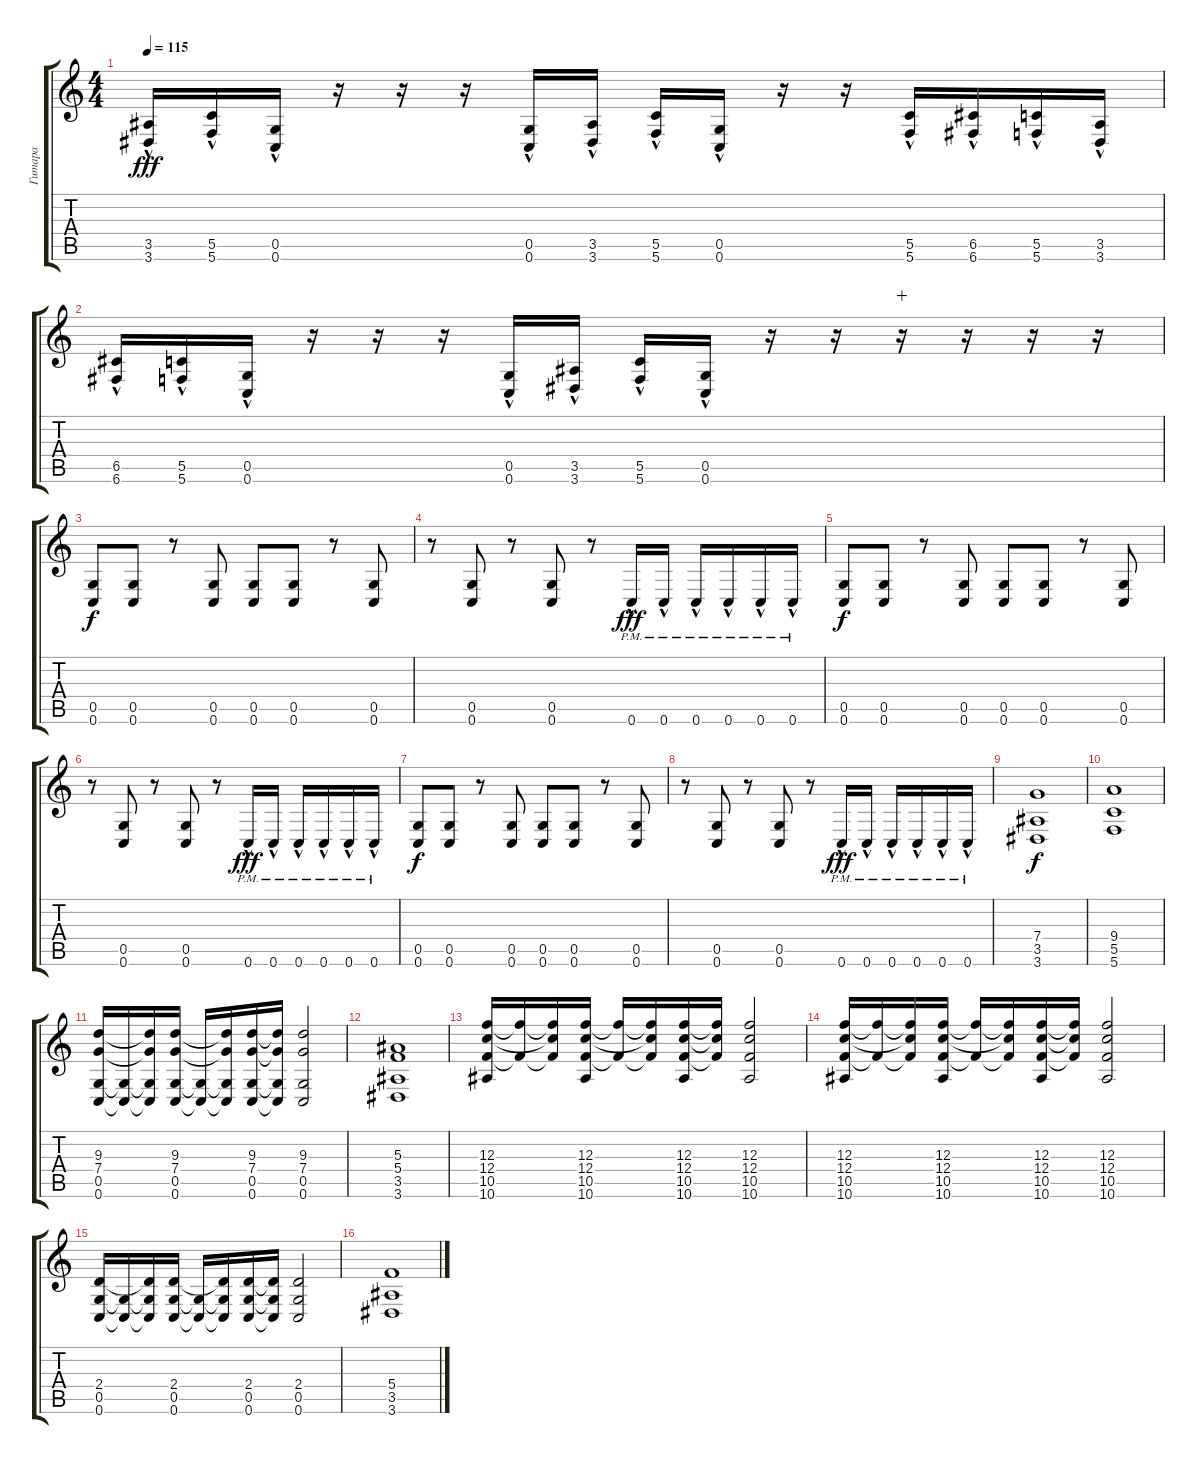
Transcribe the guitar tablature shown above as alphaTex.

\track ("Гитара" "Гитара") {instrument distortionguitar}
\staff {score tabs}
\tuning (D4 A3 F3 C3 G2 C2) {hide}
\ts (4 4)
\tempo 115
\clef g2
\ks c
(3.5{hac} 3.6{hac}).16{dy fff} (5.5{hac} 5.6{hac}).16 (0.5{hac} 0.6{hac}).16 r.16 r.16 r.16 (0.5{hac} 0.6{hac}).16 (3.5{hac} 3.6{hac}).16 (5.5{hac} 5.6{hac}).16 (0.5{hac} 0.6{hac}).16 r.16 r.16 (5.5{hac} 5.6{hac}).16 (6.5{hac} 6.6{hac}).16 (5.5{hac} 5.6{hac}).16 (3.5{hac} 3.6{hac}).16 |
(6.5{hac} 6.6{hac}).16 (5.5{hac} 5.6{hac}).16 (0.5{hac} 0.6{hac}).16 r.16 r.16 r.16 (0.5{hac} 0.6{hac}).16 (3.5{hac} 3.6{hac}).16 (5.5{hac} 5.6{hac}).16 (0.5{hac} 0.6{hac}).16 r.16 r.16 r.16{wahc} r.16 r.16 r.16 |
(0.5 0.6).8{dy f volume 16} (0.5 0.6).8 r.8 (0.5 0.6).8 (0.5 0.6).8 (0.5 0.6).8 r.8 (0.5 0.6).8 |
r.8 (0.5 0.6).8 r.8 (0.5 0.6).8 r.8 0.6{hac pm}.16{dy fff} 0.6{hac pm}.16 0.6{hac pm}.16 0.6{hac pm}.16 0.6{hac pm}.16 0.6{hac pm}.16 |
(0.5 0.6).8{dy f} (0.5 0.6).8 r.8 (0.5 0.6).8 (0.5 0.6).8 (0.5 0.6).8 r.8 (0.5 0.6).8 |
r.8 (0.5 0.6).8 r.8 (0.5 0.6).8 r.8 0.6{hac pm}.16{dy fff} 0.6{hac pm}.16 0.6{hac pm}.16 0.6{hac pm}.16 0.6{hac pm}.16 0.6{hac pm}.16 |
(0.5 0.6).8{dy f} (0.5 0.6).8 r.8 (0.5 0.6).8 (0.5 0.6).8 (0.5 0.6).8 r.8 (0.5 0.6).8 |
r.8 (0.5 0.6).8 r.8 (0.5 0.6).8 r.8 0.6{hac pm}.16{dy fff} 0.6{hac pm}.16 0.6{hac pm}.16 0.6{hac pm}.16 0.6{hac pm}.16 0.6{hac pm}.16 |
(7.4 3.5 3.6).1{dy f} |
(9.4 5.5 5.6).1 |
(9.3 7.4 0.5 0.6).16 (0.5{t} 0.6{t}).16 (9.3{t} 7.4{t} 0.5{t} 0.6{t}).16 (9.3 7.4 0.5 0.6).16 (0.5{t} 0.6{t}).16 (9.3{t} 7.4{t} 0.5{t} 0.6{t}).16 (9.3 7.4 0.5 0.6).16 (9.3{t} 7.4{t} 0.5{t} 0.6{t}).16 (9.3 7.4 0.5 0.6).2 |
(5.3 5.4 3.5 3.6).1 |
(12.3 12.4 10.5 10.6).16 (12.3{t} 10.5{t}).16 (12.3{t} 12.4{t} 10.5{t}).16 (12.3 12.4 10.5 10.6).16 (12.3{t} 10.5{t}).16 (12.3{t} 12.4{t} 10.5{t}).16 (12.3 12.4 10.5 10.6).16 (12.3{t} 12.4{t} 10.5{t}).16 (12.3 12.4 10.5 10.6).2 |
(12.3 12.4 10.5 10.6).16 (12.3{t} 10.5{t}).16 (12.3{t} 12.4{t} 10.5{t}).16 (12.3 12.4 10.5 10.6).16 (12.3{t} 10.5{t}).16 (12.3{t} 12.4{t} 10.5{t}).16 (12.3 12.4 10.5 10.6).16 (12.3{t} 12.4{t} 10.5{t}).16 (12.3 12.4 10.5 10.6).2 |
(2.4 0.5 0.6).16 (0.5{t} 0.6{t}).16 (2.4{t} 0.5{t} 0.6{t}).16 (2.4 0.5 0.6).16 (0.5{t} 0.6{t}).16 (2.4{t} 0.5{t} 0.6{t}).16 (2.4 0.5 0.6).16 (2.4{t} 0.5{t} 0.6{t}).16 (2.4 0.5 0.6).2 |
(5.4 3.5 3.6).1
